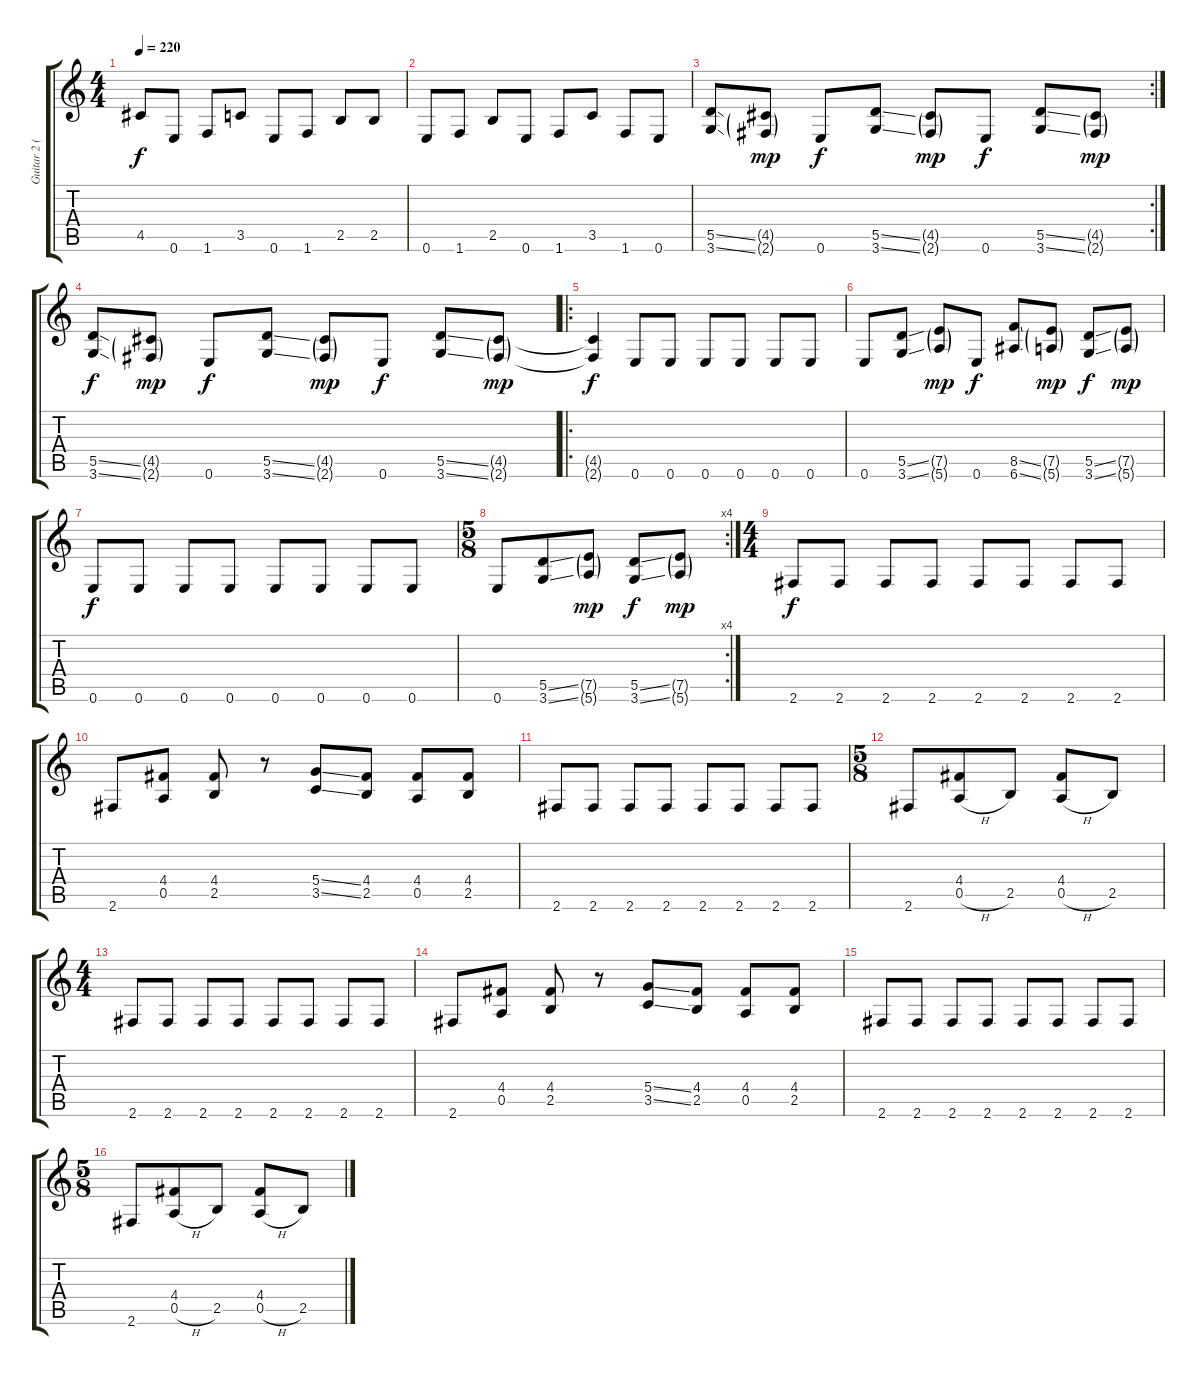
\track ("Guitar 2 (Main Lead)" "Guitar 2 (") {instrument distortionguitar}
\staff {score tabs}
\tuning (E4 B3 G3 D3 A2 E2) {hide}
\ts (4 4)
\tempo 220
\clef g2
\ks c
4.5.8{dy f} 0.6.8 1.6.8 3.5.8 0.6.8 1.6.8 2.5.8 2.5.8 |
0.6.8 1.6.8 2.5.8 0.6.8 1.6.8 3.5.8 1.6.8 0.6.8 |
\rc 2
(5.5{ss} 3.6{ss}).8 (4.5{g} 2.6{g}).8{dy mp} 0.6.8{dy f} (5.5{ss} 3.6{ss}).8 (4.5{g} 2.6{g}).8{dy mp} 0.6.8{dy f} (5.5{ss} 3.6{ss}).8 (4.5{g} 2.6{g}).8{dy mp} |
(5.5{ss} 3.6{ss}).8{dy f} (4.5{g} 2.6{g}).8{dy mp} 0.6.8{dy f} (5.5{ss} 3.6{ss}).8 (4.5{g} 2.6{g}).8{dy mp} 0.6.8{dy f} (5.5{ss} 3.6{ss}).8 (4.5{g} 2.6{g}).8{dy mp} |
\ro
(4.5{t} 2.6{t}).4{dy f} 0.6.8 0.6.8 0.6.8 0.6.8 0.6.8 0.6.8 |
0.6.8 (5.5{ss} 3.6{ss}).8 (7.5{g} 5.6{g}).8{dy mp} 0.6.8{dy f} (8.5{ss} 6.6{ss}).8 (7.5{g} 5.6{g}).8{dy mp} (5.5{ss} 3.6{ss}).8{dy f} (7.5{g} 5.6{g}).8{dy mp} |
0.6.8{dy f} 0.6.8 0.6.8 0.6.8 0.6.8 0.6.8 0.6.8 0.6.8 |
\rc 4
\ts (5 8)
0.6.8 (5.5{ss} 3.6{ss}).8 (7.5{g} 5.6{g}).8{dy mp} (5.5{ss} 3.6{ss}).8{dy f} (7.5{g} 5.6{g}).8{dy mp} |
\ts (4 4)
2.6.8{dy f} 2.6.8 2.6.8 2.6.8 2.6.8 2.6.8 2.6.8 2.6.8 |
2.6.8 (4.4 0.5).8 (4.4 2.5).8 r.8 (5.4{ss} 3.5{ss}).8 (4.4 2.5).8 (4.4 0.5).8 (4.4 2.5).8 |
2.6.8 2.6.8 2.6.8 2.6.8 2.6.8 2.6.8 2.6.8 2.6.8 |
\ts (5 8)
2.6.8 (4.4 0.5{h}).8 2.5.8 (4.4 0.5{h}).8 2.5.8 |
\ts (4 4)
2.6.8 2.6.8 2.6.8 2.6.8 2.6.8 2.6.8 2.6.8 2.6.8 |
2.6.8 (4.4 0.5).8 (4.4 2.5).8 r.8 (5.4{ss} 3.5{ss}).8 (4.4 2.5).8 (4.4 0.5).8 (4.4 2.5).8 |
2.6.8 2.6.8 2.6.8 2.6.8 2.6.8 2.6.8 2.6.8 2.6.8 |
\ts (5 8)
2.6.8 (4.4 0.5{h}).8 2.5.8 (4.4 0.5{h}).8 2.5.8
